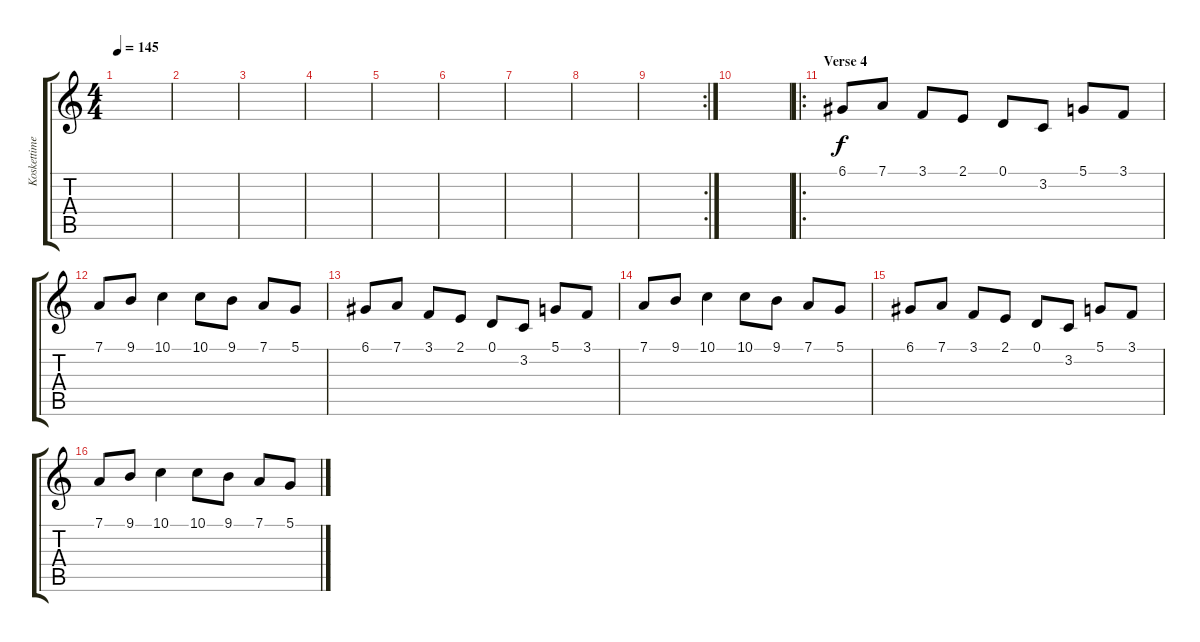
\track ("Koskettimet 3" "Koskettime") {instrument orchestralharp}
\staff {score tabs}
\tuning (D4 A3 F3 C3 G2 D2) {hide}
\ts (4 4)
\tempo 145
\clef g2
\ks c
|
|
|
|
|
|
|
|
\rc 2
|
|
\ro
\section ("" "Verse 4")
6.1.8 7.1.8 3.1.8 2.1.8 0.1.8 3.2.8 5.1.8 3.1.8 |
7.1.8 9.1.8 10.1.4 10.1.8 9.1.8 7.1.8 5.1.8 |
6.1.8 7.1.8 3.1.8 2.1.8 0.1.8 3.2.8 5.1.8 3.1.8 |
7.1.8 9.1.8 10.1.4 10.1.8 9.1.8 7.1.8 5.1.8 |
6.1.8 7.1.8 3.1.8 2.1.8 0.1.8 3.2.8 5.1.8 3.1.8 |
7.1.8 9.1.8 10.1.4 10.1.8 9.1.8 7.1.8 5.1.8
